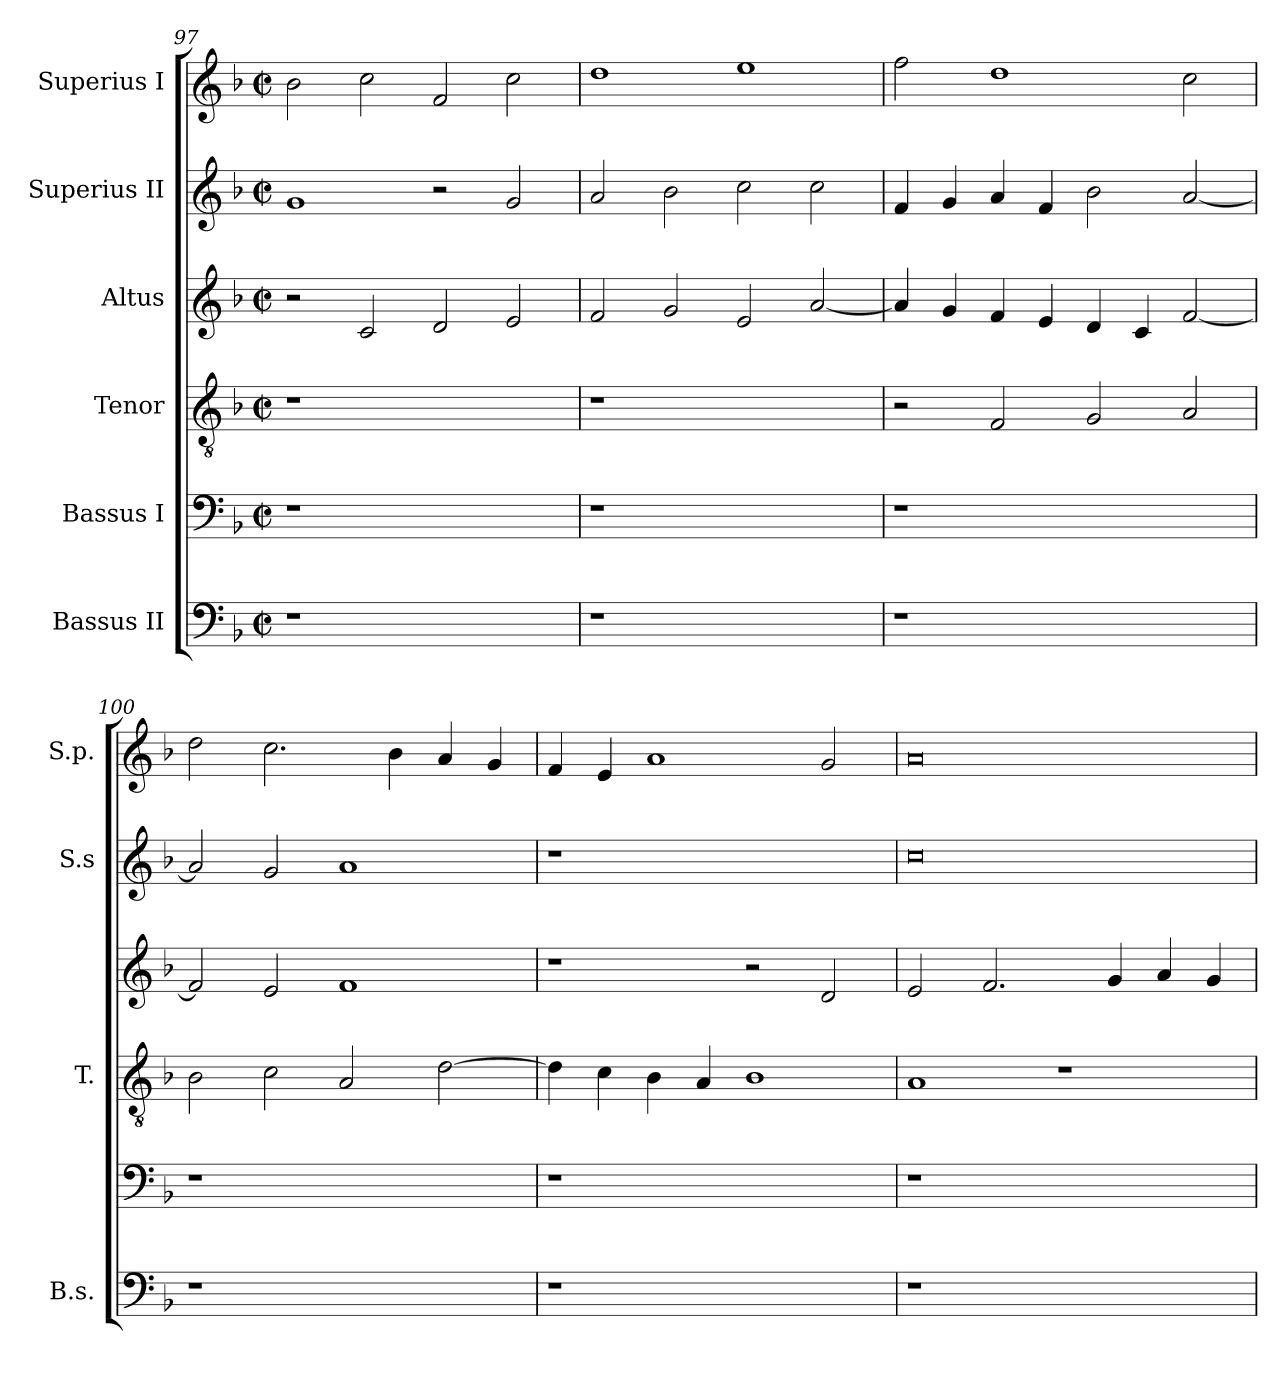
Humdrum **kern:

**kern	**kern	**kern	**kern	**kern	**kern
*part6	*part5	*part4	*part3	*part2	*part1
*staff6	*staff5	*staff4	*staff3	*staff2	*staff1
*I"Bassus II	*I"Bassus I	*I"Tenor	*I"Altus	*I"Superius II	*I"Superius I
*I'B.s.	*	*I'T.	*	*I'S.s	*I'S.p.
*clefF4	*clefF4	*clefGv2	*clefG2	*clefG2	*clefG2
*	*	*ITrd7c12	*	*	*
*k[b-]	*k[b-]	*k[b-]	*k[b-]	*k[b-]	*k[b-]
*F:	*F:	*F:	*F:	*F:	*F:
*M2/2	*M2/2	*M2/2	*M2/2	*M2/2	*M2/2
*met(c|)	*met(c|)	*met(c|)	*met(c|)	*met(c|)	*met(c|)
=97	=97	=97	=97	=97	=97
!LO:N:vis=1	!LO:N:vis=1	!LO:N:vis=1	!	!	!
1r	1r	1r	2r	1gi	2b-i\
.	.	.	2ci/	.	2cci\
1ryy	1ryy	1ryy	2di/	2r	2fi/
.	.	.	2ei/	2gi/	2cci\
=98	=98	=98	=98	=98	=98
!LO:N:vis=1	!LO:N:vis=1	!LO:N:vis=1	!	!	!
1r	1r	1r	2fi/	2ai/	1ddi
.	.	.	2gi/	2b-i\	.
1ryy	1ryy	1ryy	2ei/	2cci\	1eei
.	.	.	[<2ai/	2cci\	.
=99	=99	=99	=99	=99	=99
!LO:N:vis=1	!LO:N:vis=1	!	!	!	!
1r	1r	2r	4ai/]	4fi/	2ffi\
.	.	.	4gi/	4gi/	.
.	.	2FFi/	4fi/	4ai/	1ddi
.	.	.	4ei/	4fi/	.
1ryy	1ryy	2GGi/	4di/	2b-i\	.
.	.	.	4ci/	.	.
.	.	2AAi/	[<2fi/	[<2ai/	2cci\
=100	=100	=100	=100	=100	=100
!LO:N:vis=1	!LO:N:vis=1	!	!	!	!
1r	1r	2BB-i\	2fi/]	2ai/]	2ddi\
.	.	2Ci\	2ei/	2gi/	2.cci\
1ryy	1ryy	2AAi/	1fi	1ai	.
.	.	.	.	.	4b-i\
.	.	[>2Di\	.	.	4ai/
.	.	.	.	.	4gi/
!!LO:PB:g=z
=101	=101	=101	=101	=101	=101
!LO:N:vis=1	!LO:N:vis=1	!	!	!LO:N:vis=1	!
1r	1r	4Di\]	1r	1r	4fi/
.	.	4Ci\	.	.	4ei/
.	.	4BB-i\	.	.	1ai
.	.	4AAi/	.	.	.
1ryy	1ryy	1BB-i	2r	1ryy	.
.	.	.	2di/	.	2gi/
=102	=102	=102	=102	=102	=102
!LO:N:vis=1	!LO:N:vis=1	!	!	!	!
1r	1r	1AAi	2ei/	0cci	0ai
.	.	.	2.fi/	.	.
1ryy	1ryy	1r	.	.	.
.	.	.	4gi/	.	.
.	.	.	4ai/	.	.
.	.	.	4gi/	.	.
=	=	=	=	=	=
*-	*-	*-	*-	*-	*-
